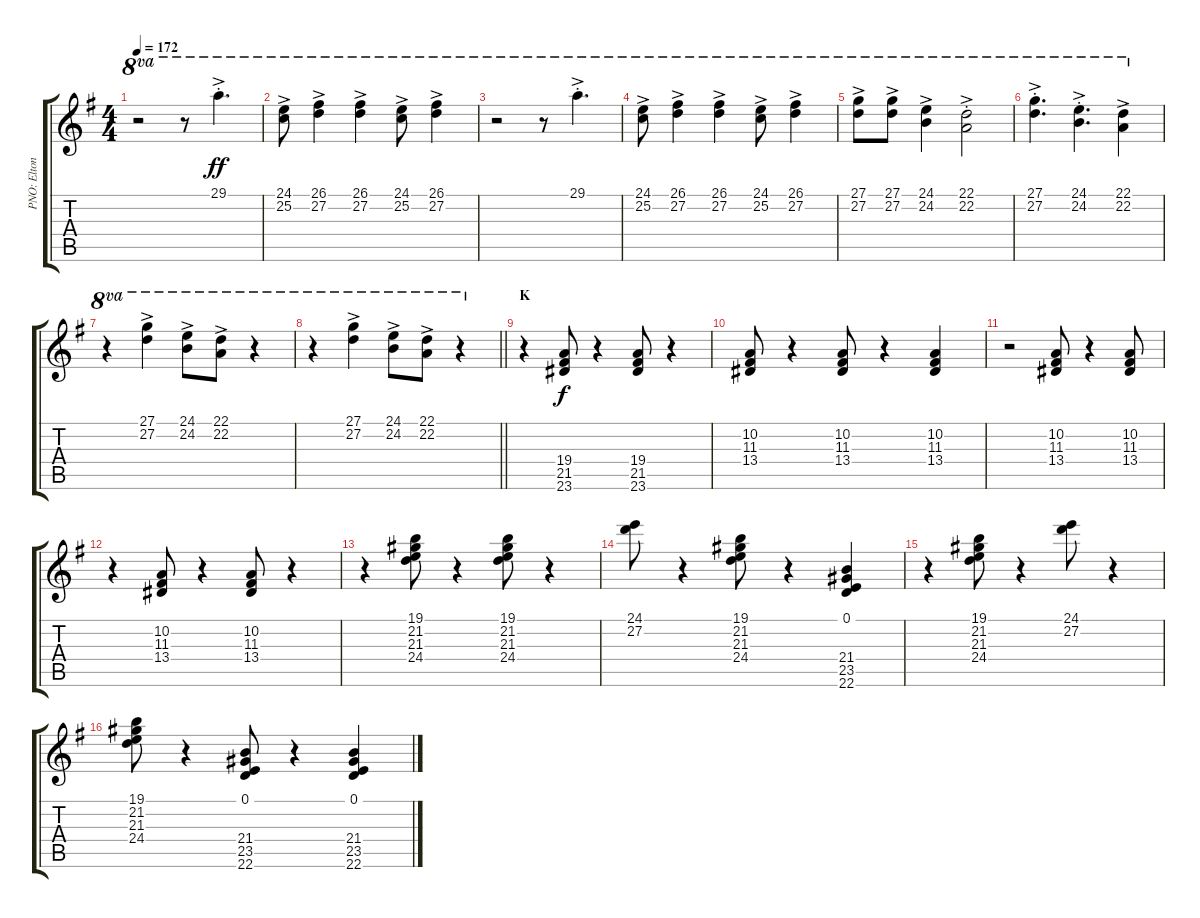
\track ("PNO: Elton John(RH)" "PNO: Elton") {instrument electricgrandpiano}
\staff {score tabs}
\tuning (E4 B3 G3 D3 A2 E2) {hide}
\ts (4 4)
\tempo 172
\clef g2
\ks g
r.2{ot 8va dy ff} r.8{ot 8va} 29.1{ac st}.4{d ot 8va} |
(24.1{ac} 25.2{ac}).8{ot 8va} (26.1{ac} 27.2{ac}).4{ot 8va} (26.1{ac} 27.2{ac}).4{ot 8va} (24.1{ac} 25.2{ac}).8{ot 8va} (26.1{ac} 27.2{ac}).4{ot 8va} |
r.2{ot 8va} r.8{ot 8va} 29.1{ac st}.4{d ot 8va} |
(24.1{ac} 25.2{ac}).8{ot 8va} (26.1{ac} 27.2{ac}).4{ot 8va} (26.1{ac} 27.2{ac}).4{ot 8va} (24.1{ac} 25.2{ac}).8{ot 8va} (26.1{ac} 27.2{ac}).4{ot 8va} |
(27.1{ac} 27.2{ac}).8{ot 8va} (27.1{ac} 27.2{ac}).8{ot 8va} (24.1{ac} 24.2{ac}).4{ot 8va} (22.1{ac st} 22.2{ac st}).2{ot 8va} |
(27.1{ac st} 27.2{ac st}).4{d ot 8va} (24.1{ac st} 24.2{ac st}).4{d ot 8va} (22.1{ac} 22.2{ac}).4{ot 8va} |
r.4{ot 8va} (27.1{ac} 27.2{ac}).4{ot 8va} (24.1{ac} 24.2{ac}).8{ot 8va} (22.1{ac} 22.2{ac}).8{ot 8va} r.4{ot 8va} |
\barLineRight lightlight
r.4{ot 8va} (27.1{ac} 27.2{ac}).4{ot 8va} (24.1{ac} 24.2{ac}).8{ot 8va} (22.1{ac} 22.2{ac}).8{ot 8va} r.4{ot 8va} |
\section ("" "K")
r.4 (19.4 21.5 23.6).8{dy f} r.4 (19.4 21.5 23.6).8 r.4 |
(10.2 11.3 13.4).8 r.4 (10.2 11.3 13.4).8 r.4 (10.2 11.3 13.4).4 |
r.2 (10.2 11.3 13.4).8 r.4 (10.2 11.3 13.4).8 |
r.4 (10.2 11.3 13.4).8 r.4 (10.2 11.3 13.4).8 r.4 |
r.4 (19.1 21.2 21.3 24.4).8 r.4 (19.1 21.2 21.3 24.4).8 r.4 |
(24.1 27.2).8 r.4 (19.1 21.2 21.3 24.4).8 r.4 (0.1 21.4 23.5 22.6).4 |
r.4 (19.1 21.2 21.3 24.4).8 r.4 (24.1 27.2).8 r.4 |
(19.1 21.2 21.3 24.4).8 r.4 (0.1 21.4 23.5 22.6).8 r.4 (0.1 21.4 23.5 22.6).4
